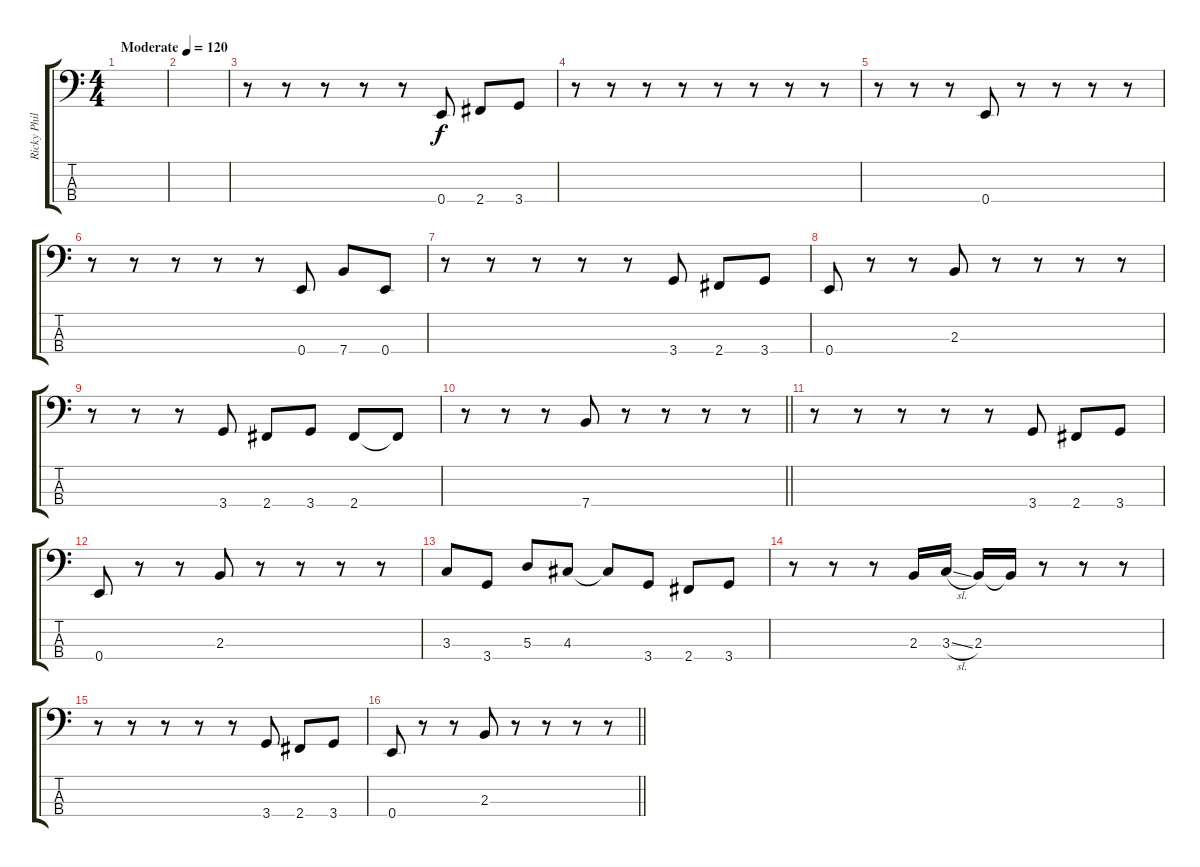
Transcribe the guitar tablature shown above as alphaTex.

\track ("Ricky Phillips" "Ricky Phil") {instrument electricbassfinger}
\staff {score tabs}
\tuning (G2 D2 A1 E1) {hide}
\ts (4 4)
\tempo (120 "Moderate")
\clef f4
\ks c
|
|
r.8 r.8 r.8 r.8 r.8 0.4.8 2.4.8 3.4.8 |
r.8 r.8 r.8 r.8 r.8 r.8 r.8 r.8 |
r.8 r.8 r.8 0.4.8 r.8 r.8 r.8 r.8 |
r.8 r.8 r.8 r.8 r.8 0.4.8 7.4.8 0.4.8 |
r.8 r.8 r.8 r.8 r.8 3.4.8 2.4.8 3.4.8 |
0.4.8 r.8 r.8 2.3.8 r.8 r.8 r.8 r.8 |
r.8 r.8 r.8 3.4.8 2.4.8 3.4.8 2.4.8 2.4{t}.8 |
\barLineRight lightlight
r.8 r.8 r.8 7.4.8 r.8 r.8 r.8 r.8 |
r.8 r.8 r.8 r.8 r.8 3.4.8 2.4.8 3.4.8 |
0.4.8 r.8 r.8 2.3.8 r.8 r.8 r.8 r.8 |
3.3.8 3.4.8 5.3.8 4.3.8 4.3{t}.8 3.4.8 2.4.8 3.4.8 |
r.8 r.8 r.8 2.3.16 3.3{sl}.16 2.3.16 2.3{t}.16 r.8 r.8 r.8 |
r.8 r.8 r.8 r.8 r.8 3.4.8 2.4.8 3.4.8 |
\barLineRight lightlight
0.4.8 r.8 r.8 2.3.8 r.8 r.8 r.8 r.8
